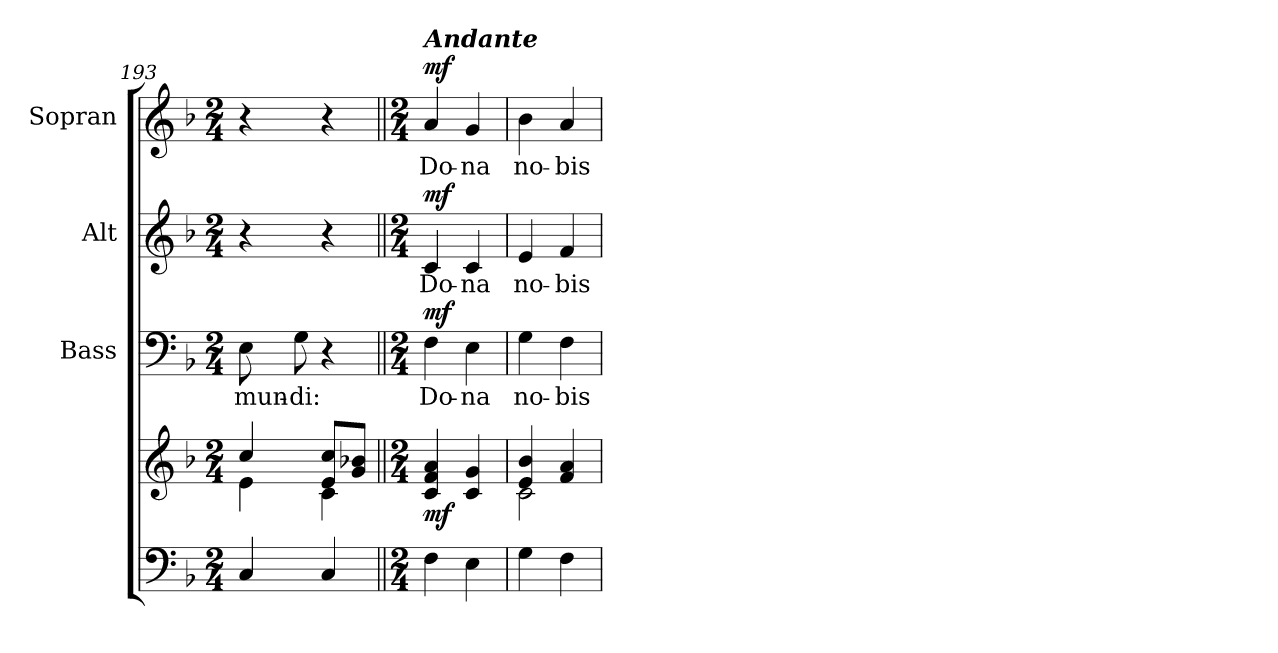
**kern	**kern	**dynam	**kern	**text	**dynam	**kern	**text	**dynam	**kern	**text	**dynam
*part4	*part4	*part4	*part3	*part3	*part3	*part2	*part2	*part2	*part1	*part1	*part1
*staff5	*staff4	*staff4/5	*staff3	*staff3	*staff3	*staff2	*staff2	*staff2	*staff1	*staff1	*staff1
*	*	*	*I"Bass	*	*	*I"Alt	*	*	*I"Sopran	*	*
*	*	*	*I'B.	*	*	*I'A.	*	*	*I'S.	*	*
*clefF4	*clefG2	*	*clefF4	*	*	*clefG2	*	*	*clefG2	*	*
*k[b-]	*k[b-]	*	*k[b-]	*	*	*k[b-]	*	*	*k[b-]	*	*
*F:	*F:	*	*F:	*	*	*F:	*	*	*F:	*	*
*M2/4	*M2/4	*	*M2/4	*	*	*M2/4	*	*	*M2/4	*	*
=193	=193	=193	=193	=193	=193	=193	=193	=193	=193	=193	=193
*	*^	*	*	*	*	*	*	*	*	*	*
!	!	!	!	!	!LO:LY:b	!	!	!	!	!	!	!
4C/	4cc/	4e\	.	8E\	mun-	.	4r	.	.	4r	.	.
!	!	!	!	!	!LO:LY:b	!	!	!	!	!	!	!
.	.	.	.	8G\	-di:	.	.	.	.	.	.	.
4C/	8e/ 8cc/L	4c\	.	4r	.	.	4r	.	.	4r	.	.
.	8g/ 8b-X/J	.	.	.	.	.	.	.	.	.	.	.
*	*v	*v	*	*	*	*	*	*	*	*	*	*
!!LO:PB:g=z
=194||	=194||	=194||	=194||	=194||	=194||	=194||	=194||	=194||	=194||	=194||	=194||
*M2/4	*M2/4	*	*M2/4	*	*	*M2/4	*	*	*M2/4	*	*
!	!	!	!	!	!	!	!	!	!LO:TX:a:Bi:t=Andante	!	!
!	!	!LO:DY:b	!	!LO:LY:b	!LO:DY:a	!	!LO:LY:b	!LO:DY:a	!	!LO:LY:b	!LO:DY:a
4F\	4c/ 4f/ 4a/	mf	4F\	Do-	mf	4c/	Do-	mf	4a/	Do-	mf
!	!	!	!	!LO:LY:b	!	!	!LO:LY:b	!	!	!LO:LY:b	!
4E\	4c/ 4g/	.	4E\	-na	.	4c/	-na	.	4g/	-na	.
=195	=195	=195	=195	=195	=195	=195	=195	=195	=195	=195	=195
*	*^	*	*	*	*	*	*	*	*	*	*
!	!	!	!	!	!LO:LY:b	!	!	!LO:LY:b	!	!	!LO:LY:b	!
4G\	4e/ 4b-/	2c\	.	4G\	no-	.	4e/	no-	.	4b-\	no-	.
!	!	!	!	!	!LO:LY:b	!	!	!LO:LY:b	!	!	!LO:LY:b	!
4F\	4f/ 4a/	.	.	4F\	-bis	.	4f/	-bis	.	4a/	-bis	.
*	*v	*v	*	*	*	*	*	*	*	*	*	*
=	=	=	=	=	=	=	=	=	=	=	=
*-	*-	*-	*-	*-	*-	*-	*-	*-	*-	*-	*-
